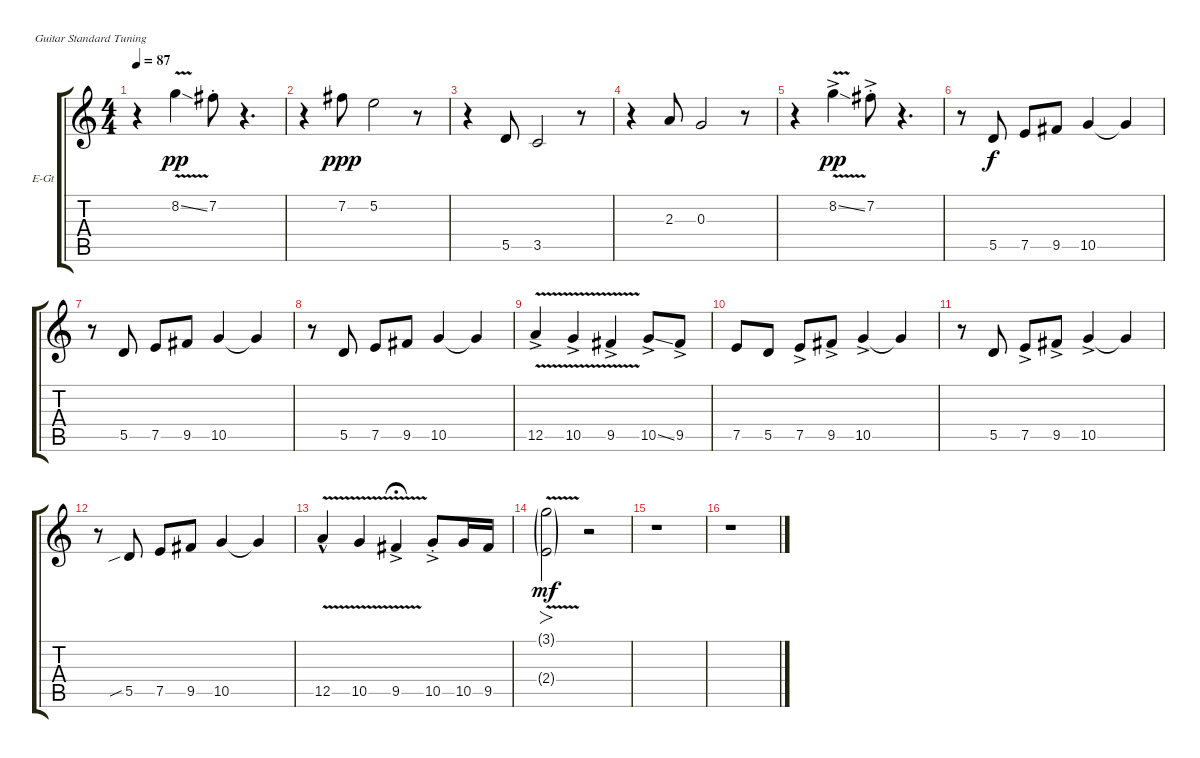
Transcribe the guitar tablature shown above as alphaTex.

\bracketExtendMode groupsimilarinstruments
\firstSystemTrackNameOrientation horizontal
\otherSystemsTrackNameOrientation horizontal
\track ("Guitare lead 3" "E-Gt") {instrument distortionguitar}
\staff {score tabs}
\tuning (E4 B3 G3 D3 A2 E2)
\ts (4 4)
\tempo 87
\clef g2
\ks c
r.4{dy ppp} 8.2{v ss}.4{dy pp} 7.2{st}.8 r.4{d} |
r.4 7.2.8{dy ppp} 5.2.2 r.8 |
r.4 5.5.8 3.5.2 r.8 |
r.4 2.3.8 0.3.2 r.8 |
r.4 8.2{v ss ac}.4{dy pp} 7.2{ac st}.8 r.4{d} |
r.8 5.5.8{dy f} 7.5.8 9.5.8 10.5.4 10.5{t}.4 |
r.8 5.5.8 7.5.8 9.5.8 10.5.4 10.5{t}.4 |
r.8 5.5.8 7.5.8 9.5.8 10.5.4 10.5{t}.4 |
12.5{v ac}.4 10.5{v ac}.4 9.5{v ac}.4 10.5{ss ac}.8 9.5{ac}.8 |
7.5.8 5.5.8 7.5{ac}.8 9.5{ac}.8 10.5{ac}.4 10.5{t}.4 |
r.8 5.5.8 7.5{ac}.8 9.5{ac}.8 10.5{ac}.4 10.5{t}.4 |
r.8 5.5{sib}.8 7.5.8 9.5.8 10.5.4 10.5{t}.4 |
12.5{v hac}.4 10.5{v}.4 9.5{v ac}.4{fermata (medium 0.5)} 10.5{ac st}.8 10.5.16 9.5.16 |
(3.1{v g} 2.4{g}).2{fo dy mf} r.2 |
r.1 |
r.1
